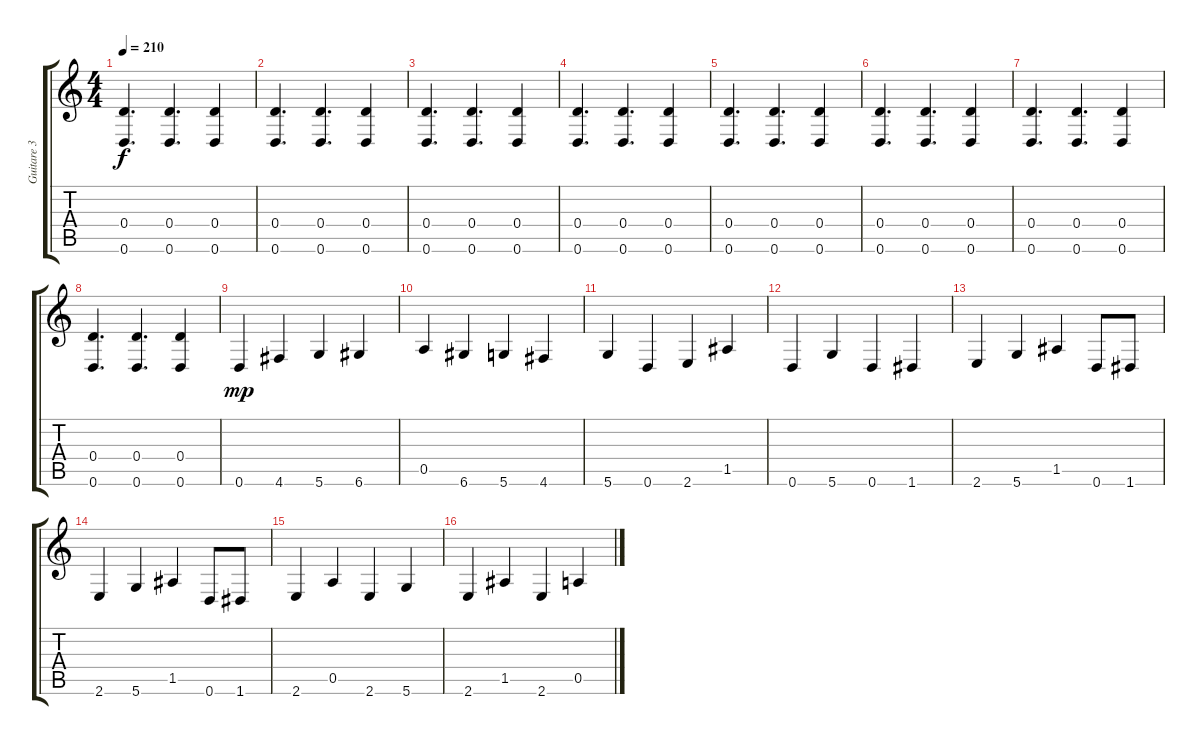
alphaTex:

\track ("Guitare 3" "Guitare 3") {instrument acousticguitarsteel}
\staff {score tabs}
\tuning (E4 B3 G3 D3 A2 D2) {hide}
\ts (4 4)
\tempo 210
\clef g2
\ks c
(0.4 0.6).4{d dy f} (0.4 0.6).4{d} (0.4 0.6).4 |
(0.4 0.6).4{d} (0.4 0.6).4{d} (0.4 0.6).4 |
(0.4 0.6).4{d} (0.4 0.6).4{d} (0.4 0.6).4 |
(0.4 0.6).4{d} (0.4 0.6).4{d} (0.4 0.6).4 |
(0.4 0.6).4{d} (0.4 0.6).4{d} (0.4 0.6).4 |
(0.4 0.6).4{d} (0.4 0.6).4{d} (0.4 0.6).4 |
(0.4 0.6).4{d} (0.4 0.6).4{d} (0.4 0.6).4 |
(0.4 0.6).4{d} (0.4 0.6).4{d} (0.4 0.6).4 |
0.6.4{dy mp} 4.6.4 5.6.4 6.6.4 |
0.5.4 6.6.4 5.6.4 4.6.4 |
5.6.4 0.6.4 2.6.4 1.5.4 |
0.6.4 5.6.4 0.6.4 1.6.4 |
2.6.4 5.6.4 1.5.4 0.6.8 1.6.8 |
2.6.4 5.6.4 1.5.4 0.6.8 1.6.8 |
2.6.4 0.5.4 2.6.4 5.6.4 |
2.6.4 1.5.4 2.6.4 0.5.4
